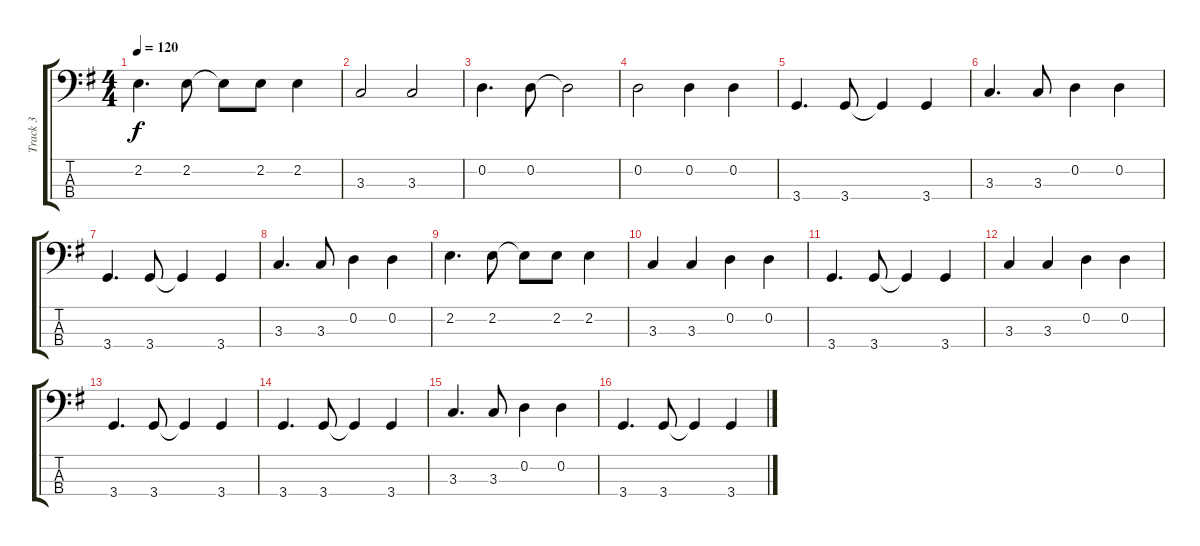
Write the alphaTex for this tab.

\track ("Track 3" "Track 3") {instrument electricbassfinger}
\staff {score tabs}
\tuning (G2 D2 A1 E1) {hide}
\ts (4 4)
\tempo 120
\clef f4
\ks g
2.2.4{d dy f} 2.2.8 2.2{t}.8 2.2.8 2.2.4 |
3.3.2 3.3.2 |
0.2.4{d} 0.2.8 0.2{t}.2 |
0.2.2 0.2.4 0.2.4 |
3.4.4{d} 3.4.8 3.4{t}.4 3.4.4 |
3.3.4{d} 3.3.8 0.2.4 0.2.4 |
3.4.4{d} 3.4.8 3.4{t}.4 3.4.4 |
3.3.4{d} 3.3.8 0.2.4 0.2.4 |
2.2.4{d} 2.2.8 2.2{t}.8 2.2.8 2.2.4 |
3.3.4 3.3.4 0.2.4 0.2.4 |
3.4.4{d} 3.4.8 3.4{t}.4 3.4.4 |
3.3.4 3.3.4 0.2.4 0.2.4 |
3.4.4{d} 3.4.8 3.4{t}.4 3.4.4 |
3.4.4{d} 3.4.8 3.4{t}.4 3.4.4 |
3.3.4{d} 3.3.8 0.2.4 0.2.4 |
3.4.4{d} 3.4.8 3.4{t}.4 3.4.4
